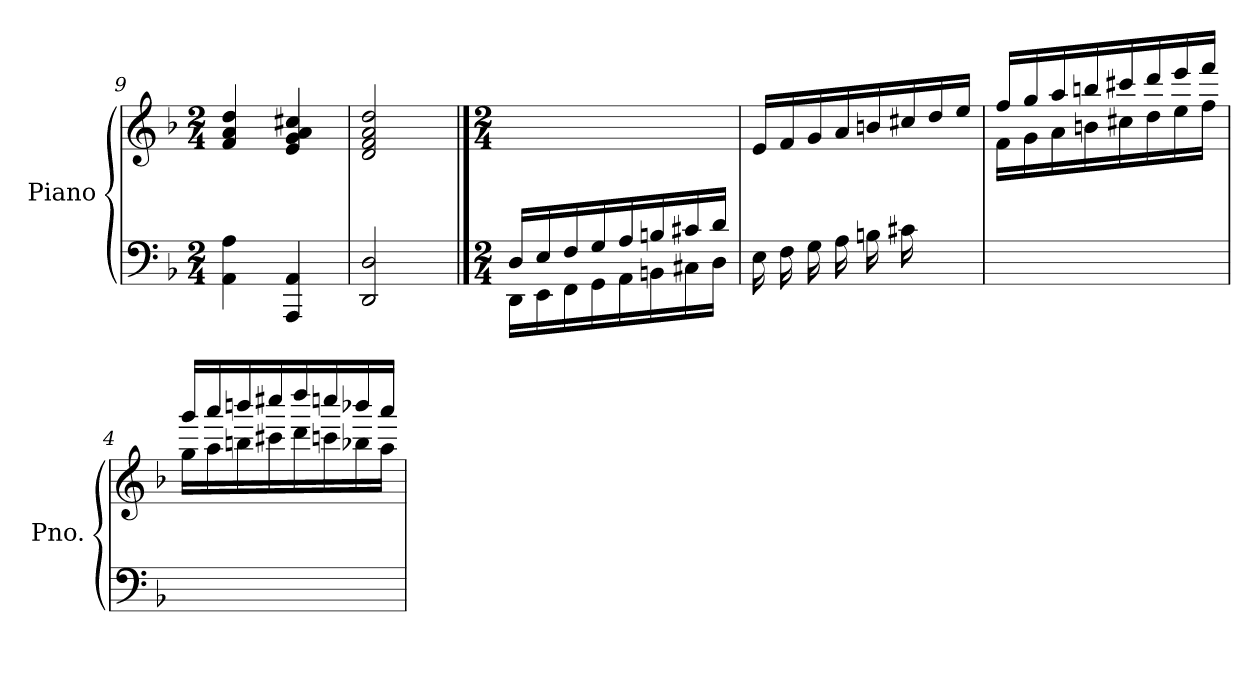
**kern	**kern
*part1	*part1
*staff2	*staff1
*I"Piano	*
*I'Pno.	*
*clefF4	*clefG2
*k[b-]	*k[b-]
*M2/4	*M2/4
=9	=9
4AA\ 4A\	4f/ 4a/ 4dd/
4AAA/ 4AA/	4e/ 4g/ 4a/ 4cc#X/
=10	=10
2DD/ 2D/	2d/ 2f/ 2a/ 2dd/
!!LO:LB:g=z
==1	==1
*M2/4	*M2/4
*^	*
16D/LL	16DD\LL	2ryy
16E/	16EE\	.
16F/	16FF\	.
16G/	16GG\	.
16A/	16AA\	.
16Bn/	16BBn\	.
16c#X/	16C#X\	.
16d/JJ	16D\JJ	.
*v	*v	*
=2	=2
*	*^
16E\LL	16e/LL	4.ryy
16F\	16f/	.
16G\	16g/	.
16A\	16a/	.
16Bn\	16bn/	.
16c#X\	16cc#X/	.
8ryy	16dd/	16d\
.	16ee/JJ	16e\JJ
=3	=3	=3
2ryy	16ff/LL	16f\LL
.	16gg/	16g\
.	16aa/	16a\
.	16bbn/	16bn\
.	16ccc#X/	16cc#X\
.	16ddd/	16dd\
.	16eee/	16ee\
.	16fff/JJ	16ff\JJ
=4	=4	=4
2ryy	16ggg/LL	16gg\LL
.	16aaa/	16aa\
.	16bbbn/	16bbn\
.	16cccc#X/	16ccc#X\
.	16dddd/	16ddd\
.	16ccccn/	16cccn\
.	16bbb-X/	16bb-X\
.	16aaa/JJ	16aa\JJ
*	*v	*v
=	=
*-	*-
